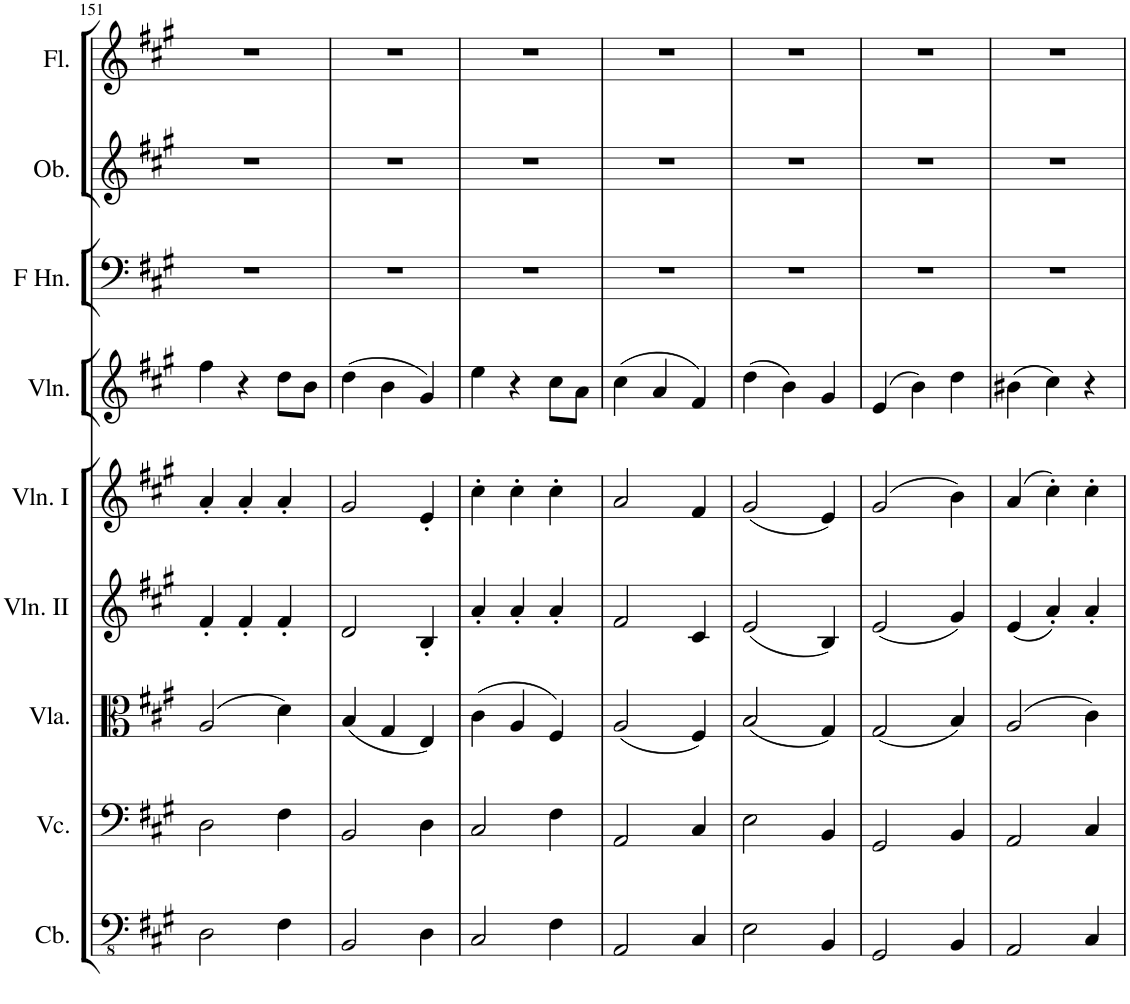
**kern	**kern	**kern	**kern	**kern	**kern	**kern	**kern	**kern
*part9	*part8	*part7	*part6	*part5	*part4	*part3	*part2	*part1
*staff9	*staff8	*staff7	*staff6	*staff5	*staff4	*staff3	*staff2	*staff1
*I"Contrabasses	*I"Violoncellos	*I"Violas	*I"Violins II	*I"Violins I	*I"Violin	*I"Horns in F	*I"Oboes	*I"Flutes
*I'Cb.	*I'Vc.	*I'Vla.	*I'Vln. II	*I'Vln. I	*I'Vln.	*	*I'Ob.	*I'Fl.
!!LO:PB:g=z
*clefFv4	*clefF4	*clefC3	*clefG2	*clefG2	*clefG2	*clefF4	*clefG2	*clefG2
*	*	*	*	*	*	*ITrd4c7	*	*
*k[f#c#g#]	*k[f#c#g#]	*k[f#c#g#]	*k[f#c#g#]	*k[f#c#g#]	*k[f#c#g#]	*k[f#c#g#]	*k[f#c#g#]	*k[f#c#g#]
*M3/4	*M3/4	*M3/4	*M3/4	*M3/4	*M3/4	*M3/4	*M3/4	*M3/4
=151	=151	=151	=151	=151	=151	=151	=151	=151
2DD\	2D\	(2A/	4f#'/	4a'/	4ff#\	2.r	2.r	2.r
.	.	.	4f#'/	4a'/	4r	.	.	.
4FF#\	4F#\	4d\)	4f#'/	4a'/	8dd\L	.	.	.
.	.	.	.	.	8b\J	.	.	.
=152	=152	=152	=152	=152	=152	=152	=152	=152
2BBB/	2BB/	(4B/	2d/	2g#/	(4dd\	2.r	2.r	2.r
.	.	4G#/	.	.	4b\	.	.	.
4DD\	4D\	4E/)	4B'/	4e'/	4g#/)	.	.	.
=153	=153	=153	=153	=153	=153	=153	=153	=153
2CC#/	2C#/	(4c#\	4a'/	4cc#'\	4ee\	2.r	2.r	2.r
.	.	4A/	4a'/	4cc#'\	4r	.	.	.
4FF#\	4F#\	4F#/)	4a'/	4cc#'\	8cc#\L	.	.	.
.	.	.	.	.	8a\J	.	.	.
=154	=154	=154	=154	=154	=154	=154	=154	=154
2AAA/	2AA/	(2A/	2f#/	2a/	(4cc#\	2.r	2.r	2.r
.	.	.	.	.	4a/	.	.	.
4CC#/	4C#/	4F#/)	4c#/	4f#/	4f#/)	.	.	.
=155	=155	=155	=155	=155	=155	=155	=155	=155
2EE\	2E\	(2B/	(2e/	(2g#/	(4dd\	2.r	2.r	2.r
.	.	.	.	.	4b\)	.	.	.
4BBB/	4BB/	4G#/)	4B/)	4e/)	4g#/	.	.	.
=156	=156	=156	=156	=156	=156	=156	=156	=156
2GGG#/	2GG#/	(2G#/	(2e/	(2g#/	(4e/	2.r	2.r	2.r
.	.	.	.	.	4b\)	.	.	.
4BBB/	4BB/	4B/)	4g#/)	4b\)	4dd\	.	.	.
=157	=157	=157	=157	=157	=157	=157	=157	=157
2AAA/	2AA/	(2A/	(4e/	(4a/	(4b#X\	2.r	2.r	2.r
.	.	.	4a'/)	4cc#'\)	4cc#\)	.	.	.
4CC#/	4C#/	4c#\)	4a'/	4cc#'\	4r	.	.	.
=	=	=	=	=	=	=	=	=
*-	*-	*-	*-	*-	*-	*-	*-	*-
